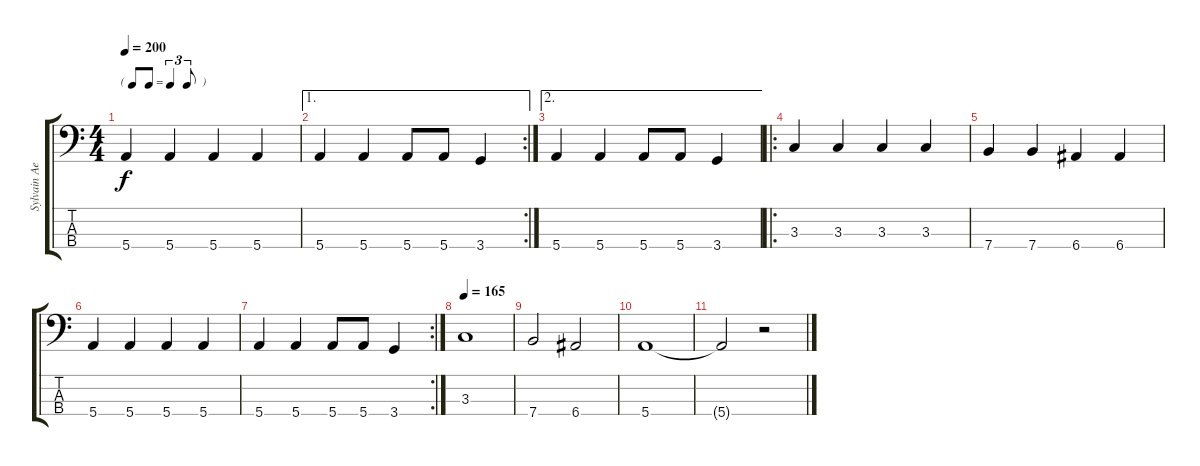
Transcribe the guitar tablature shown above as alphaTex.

\track ("Sylvain Aertbeliën" "Sylvain Ae") {instrument electricbassfinger}
\staff {score tabs}
\tuning (G2 D2 A1 E1) {hide}
\ts (4 4)
\tf triplet8th
\tempo 200
\clef f4
\ks c
5.4.4{dy f} 5.4.4 5.4.4 5.4.4 |
\ae 1
\rc 2
5.4.4 5.4.4 5.4.8 5.4.8 3.4.4 |
\ae 2
5.4.4 5.4.4 5.4.8 5.4.8 3.4.4 |
\ro
3.3.4 3.3.4 3.3.4 3.3.4 |
7.4.4 7.4.4 6.4.4 6.4.4 |
5.4.4 5.4.4 5.4.4 5.4.4 |
\rc 2
5.4.4 5.4.4 5.4.8 5.4.8 3.4.4 |
\tempo 165
3.3.1 |
7.4.2 6.4.2 |
5.4.1 |
5.4{t}.2 r.2
